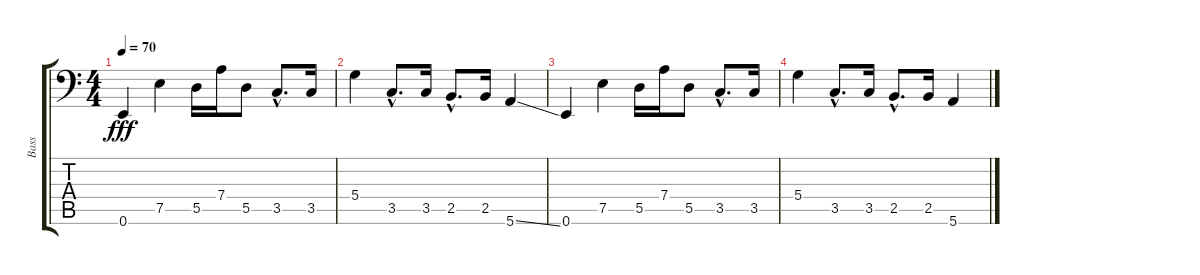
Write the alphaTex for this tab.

\track ("Bass" "Bass") {instrument electricbassfinger}
\staff {score tabs}
\tuning (E3 B2 G2 D2 A1 E1) {hide}
\ts (4 4)
\tempo 70
\clef f4
\ks c
0.6.4{dy fff} 7.5.4 5.5.16 7.4.16 5.5.8 3.5{hac}.8{d} 3.5.16 |
5.4.4 3.5{hac}.8{d} 3.5.16 2.5{hac}.8{d} 2.5.16 5.6{ss}.4 |
0.6.4 7.5.4 5.5.16 7.4.16 5.5.8 3.5{hac}.8{d} 3.5.16 |
5.4.4 3.5{hac}.8{d} 3.5.16 2.5{hac}.8{d} 2.5.16 5.6.4
